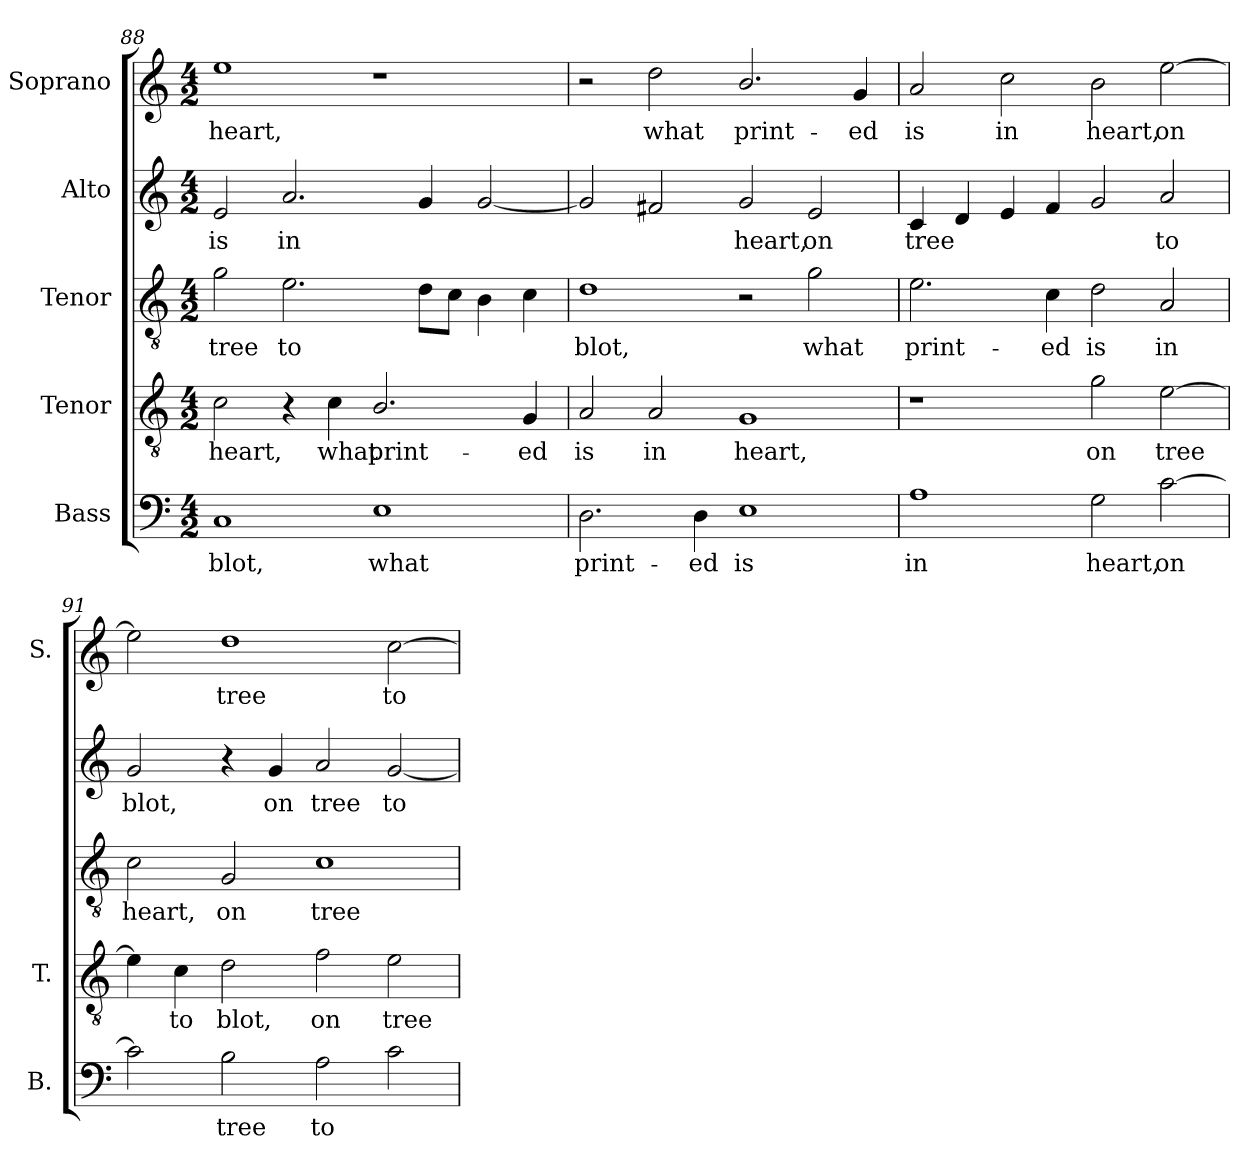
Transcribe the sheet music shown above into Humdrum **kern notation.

**kern	**text	**kern	**text	**kern	**text	**kern	**text	**kern	**text
*part5	*part5	*part4	*part4	*part3	*part3	*part2	*part2	*part1	*part1
*staff5	*staff5	*staff4	*staff4	*staff3	*staff3	*staff2	*staff2	*staff1	*staff1
*I"Bass	*	*I"Tenor	*	*I"Tenor	*	*I"Alto	*	*I"Soprano	*
*I'B.	*	*I'T.	*	*	*	*	*	*I'S.	*
*clefF4	*	*clefGv2	*	*clefGv2	*	*clefG2	*	*clefG2	*
*	*	*ITrd7c12	*	*ITrd7c12	*	*ITrd7c12	*	*	*
*k[]	*	*k[]	*	*k[]	*	*k[]	*	*k[]	*
*C:	*	*C:	*	*C:	*	*C:	*	*C:	*
*M4/2	*	*M4/2	*	*M4/2	*	*M4/2	*	*M4/2	*
=88	=88	=88	=88	=88	=88	=88	=88	=88	=88
!	!LO:LY:b:color=#000000	!	!	!	!	!	!	!	!
!	!	!	!LO:LY:b:color=#000000	!	!	!	!	!	!
!	!	!	!	!	!LO:LY:b:color=#000000	!	!	!	!
!	!	!	!	!	!	!	!LO:LY:b:color=#000000	!	!
!	!	!	!	!	!	!	!	!	!LO:LY:b:color=#000000
1Ci	blot,	2Ci\	heart,	2Gi\	tree	2Ei/	is	1eei	heart,
!	!	!	!	!	!LO:LY:b:color=#000000	!	!	!	!
!	!	!	!	!	!	!	!LO:LY:b:color=#000000	!	!
.	.	4r	.	2.Ei\	to	2.Ai/	in	.	.
!	!	!	!LO:LY:b:color=#000000	!	!	!	!	!	!
.	.	4Ci\	what	.	.	.	.	.	.
!	!LO:LY:b:color=#000000	!	!	!	!	!	!	!	!
!	!	!	!LO:LY:b:color=#000000	!	!	!	!	!	!
1Ei	what	2.BBi/	print-	.	.	.	.	1r	.
.	.	.	.	8Di\L	.	4Gi/	.	.	.
.	.	.	.	8Ci\J	.	.	.	.	.
.	.	.	.	4BBi\	.	[2Gi/	.	.	.
!	!	!	!LO:LY:b:color=#000000	!	!	!	!	!	!
.	.	4GGi/	-ed	4Ci\	.	.	.	.	.
=89	=89	=89	=89	=89	=89	=89	=89	=89	=89
!	!LO:LY:b:color=#000000	!	!	!	!	!	!	!	!
!	!	!	!LO:LY:b:color=#000000	!	!	!	!	!	!
!	!	!	!	!	!LO:LY:b:color=#000000	!	!	!	!
2.Di\	print-	2AAi/	is	1Di	blot,	2Gi/]	.	2r	.
!	!	!	!LO:LY:b:color=#000000	!	!	!	!	!	!
!	!	!	!	!	!	!	!	!	!LO:LY:b:color=#000000
.	.	2AAi/	in	.	.	2F#Xi/	.	2ddi\	what
!	!LO:LY:b:color=#000000	!	!	!	!	!	!	!	!
4Di\	-ed	.	.	.	.	.	.	.	.
!	!LO:LY:b:color=#000000	!	!	!	!	!	!	!	!
!	!	!	!LO:LY:b:color=#000000	!	!	!	!	!	!
!	!	!	!	!	!	!	!LO:LY:b:color=#000000	!	!
!	!	!	!	!	!	!	!	!	!LO:LY:b:color=#000000
1Ei	is	1GGi	heart,	2r	.	2Gi/	heart,	2.bi/	print-
!	!	!	!	!	!LO:LY:b:color=#000000	!	!	!	!
!	!	!	!	!	!	!	!LO:LY:b:color=#000000	!	!
.	.	.	.	2Gi\	what	2Ei/	on	.	.
!	!	!	!	!	!	!	!	!	!LO:LY:b:color=#000000
.	.	.	.	.	.	.	.	4gi/	-ed
=90	=90	=90	=90	=90	=90	=90	=90	=90	=90
!	!LO:LY:b:color=#000000	!	!	!	!	!	!	!	!
!	!	!	!	!	!LO:LY:b:color=#000000	!	!	!	!
!	!	!	!	!	!	!	!LO:LY:b:color=#000000	!	!
!	!	!	!	!	!	!	!	!	!LO:LY:b:color=#000000
1Ai	in	1r	.	2.Ei\	print-	4Ci/	tree	2ai/	is
.	.	.	.	.	.	4Di/	.	.	.
!	!	!	!	!	!	!	!	!	!LO:LY:b:color=#000000
.	.	.	.	.	.	4Ei/	.	2cci\	in
!	!	!	!	!	!LO:LY:b:color=#000000	!	!	!	!
.	.	.	.	4Ci\	-ed	4Fi/	.	.	.
!	!LO:LY:b:color=#000000	!	!	!	!	!	!	!	!
!	!	!	!LO:LY:b:color=#000000	!	!	!	!	!	!
!	!	!	!	!	!LO:LY:b:color=#000000	!	!	!	!
!	!	!	!	!	!	!	!	!	!LO:LY:b:color=#000000
2Gi\	heart,	2Gi\	on	2Di\	is	2Gi/	.	2bi\	heart,
!	!LO:LY:b:color=#000000	!	!	!	!	!	!	!	!
!	!	!	!LO:LY:b:color=#000000	!	!	!	!	!	!
!	!	!	!	!	!LO:LY:b:color=#000000	!	!	!	!
!	!	!	!	!	!	!	!LO:LY:b:color=#000000	!	!
!	!	!	!	!	!	!	!	!	!LO:LY:b:color=#000000
[2ci\	on	[2Ei\	tree	2AAi/	in	2Ai/	to	[2eei\	on
!!LO:LB:g=z
=91	=91	=91	=91	=91	=91	=91	=91	=91	=91
!	!	!	!	!	!LO:LY:b:color=#000000	!	!	!	!
!	!	!	!	!	!	!	!LO:LY:b:color=#000000	!	!
2ci\]	.	4Ei\]	.	2Ci\	heart,	2Gi/	blot,	2eei\]	.
!	!	!	!LO:LY:b:color=#000000	!	!	!	!	!	!
.	.	4Ci\	to	.	.	.	.	.	.
!	!LO:LY:b:color=#000000	!	!	!	!	!	!	!	!
!	!	!	!LO:LY:b:color=#000000	!	!	!	!	!	!
!	!	!	!	!	!LO:LY:b:color=#000000	!	!	!	!
!	!	!	!	!	!	!	!	!	!LO:LY:b:color=#000000
2Bi\	tree	2Di\	blot,	2GGi/	on	4r	.	1ddi	tree
!	!	!	!	!	!	!	!LO:LY:b:color=#000000	!	!
.	.	.	.	.	.	4Gi/	on	.	.
!	!LO:LY:b:color=#000000	!	!	!	!	!	!	!	!
!	!	!	!LO:LY:b:color=#000000	!	!	!	!	!	!
!	!	!	!	!	!LO:LY:b:color=#000000	!	!	!	!
!	!	!	!	!	!	!	!LO:LY:b:color=#000000	!	!
2Ai\	to	2Fi\	on	1Ci	tree	2Ai/	tree	.	.
!	!	!	!LO:LY:b:color=#000000	!	!	!	!	!	!
!	!	!	!	!	!	!	!LO:LY:b:color=#000000	!	!
!	!	!	!	!	!	!	!	!	!LO:LY:b:color=#000000
2ci\	.	2Ei\	tree	.	.	[2Gi/	to	[2cci\	to
=	=	=	=	=	=	=	=	=	=
*-	*-	*-	*-	*-	*-	*-	*-	*-	*-
